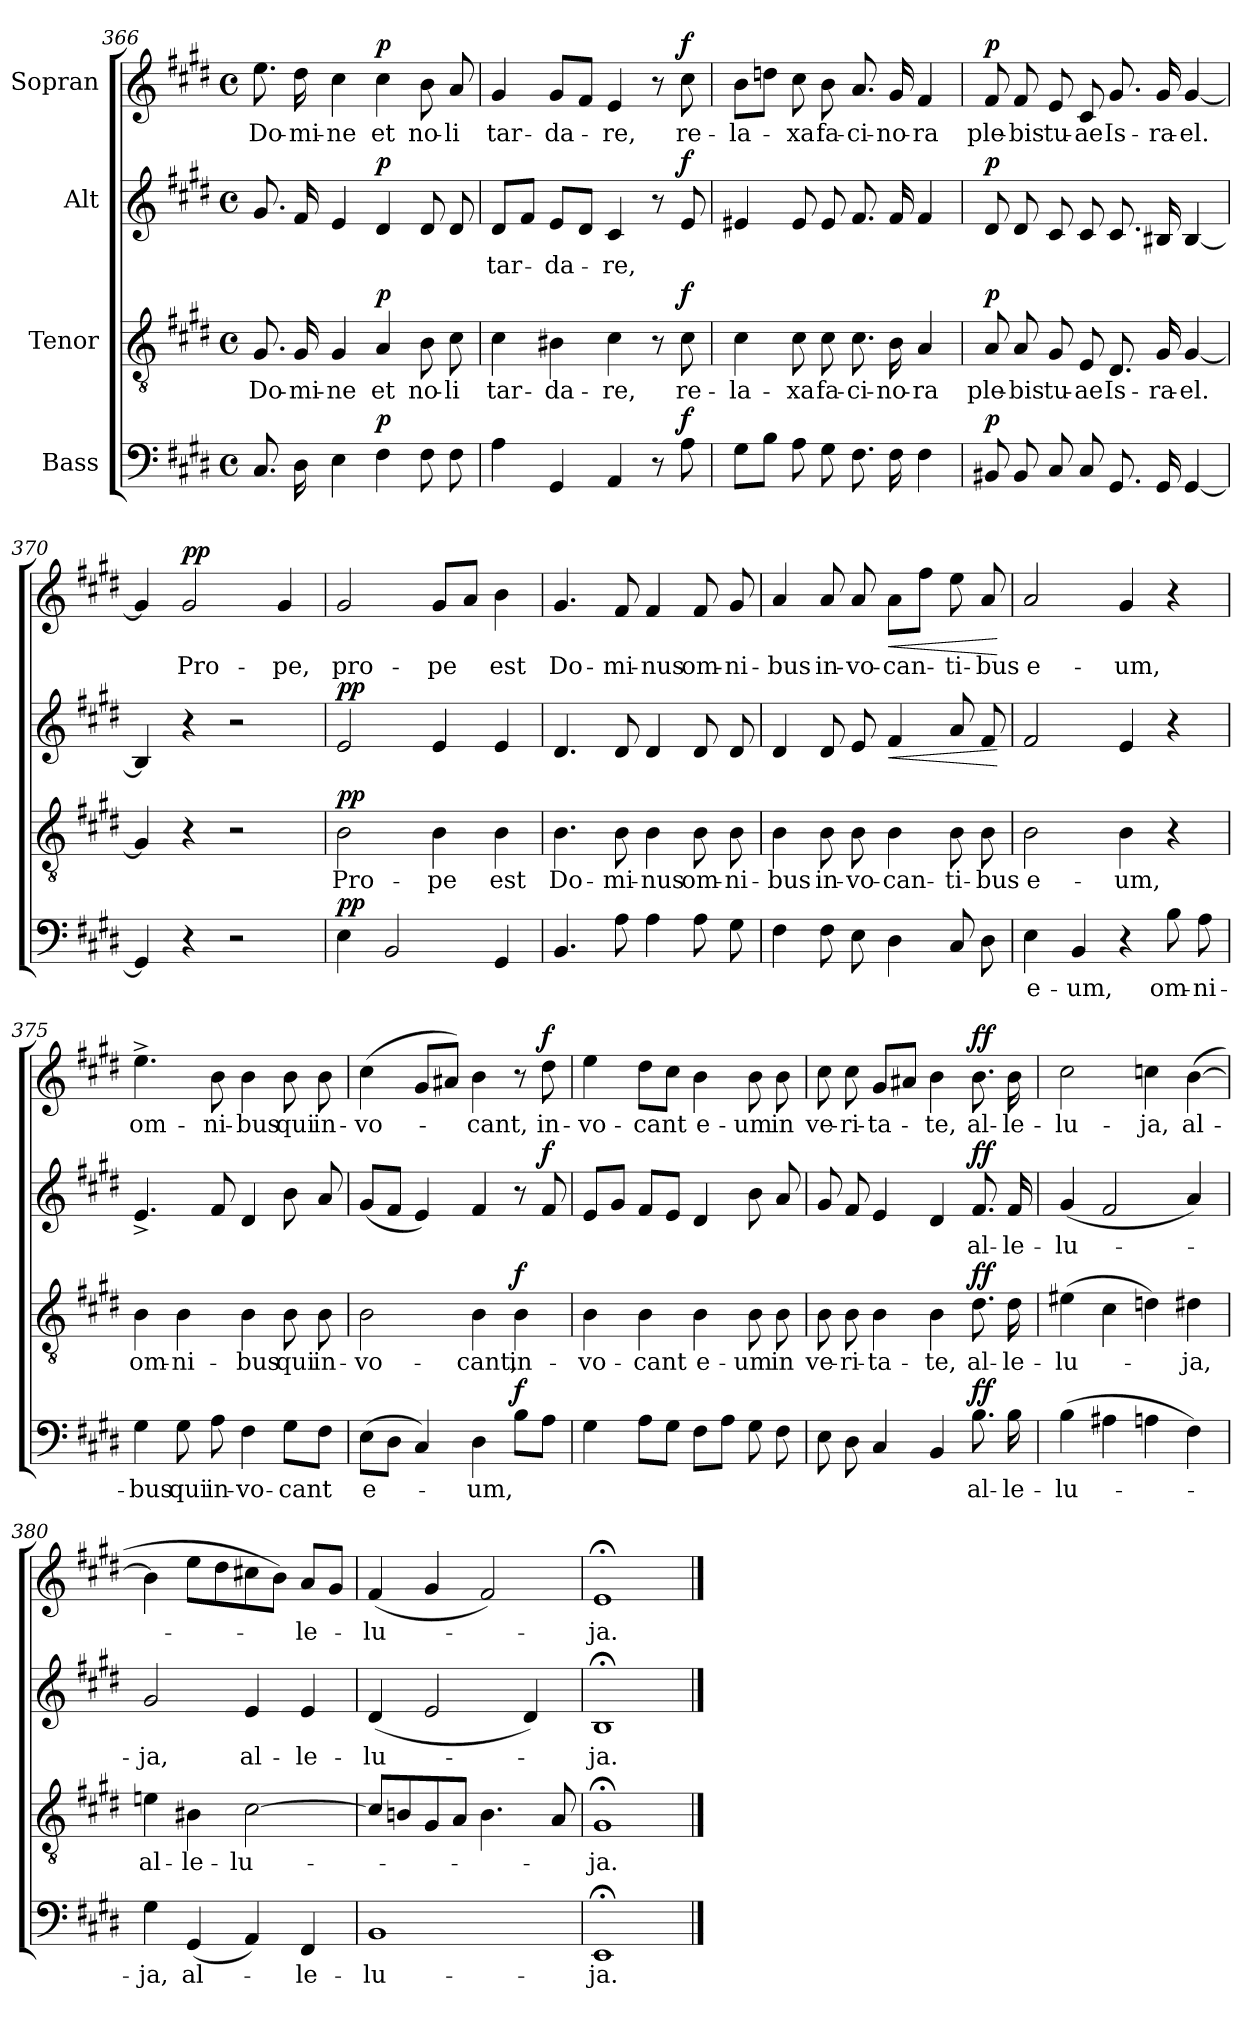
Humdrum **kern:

**kern	**text	**dynam	**kern	**text	**dynam	**kern	**text	**dynam	**kern	**text	**dynam
*part4	*part4	*part4	*part3	*part3	*part3	*part2	*part2	*part2	*part1	*part1	*part1
*staff4	*staff4	*staff4	*staff3	*staff3	*staff3	*staff2	*staff2	*staff2	*staff1	*staff1	*staff1
*I"Bass	*	*	*I"Tenor	*	*	*I"Alt	*	*	*I"Sopran	*	*
*clefF4	*	*	*clefGv2	*	*	*clefG2	*	*	*clefG2	*	*
*k[f#c#g#d#]	*	*	*k[f#c#g#d#]	*	*	*k[f#c#g#d#]	*	*	*k[f#c#g#d#]	*	*
*E:	*	*	*E:	*	*	*E:	*	*	*E:	*	*
*M4/4	*	*	*M4/4	*	*	*M4/4	*	*	*M4/4	*	*
*met(c)	*	*	*met(c)	*	*	*met(c)	*	*	*met(c)	*	*
=366	=366	=366	=366	=366	=366	=366	=366	=366	=366	=366	=366
8.C#/	.	.	8.G#/	Do-	.	8.g#/	.	.	8.ee\	Do-	.
16D#\	.	.	16G#/	-mi-	.	16f#/	.	.	16dd#\	-mi-	.
4E\	.	.	4G#/	-ne	.	4e/	.	.	4cc#\	-ne	.
!	!	!LO:DY:a	!	!	!LO:DY:a	!	!	!LO:DY:a	!	!	!LO:DY:a
4F#\	.	p	4A/	et	p	4d#/	.	p	4cc#\	et	p
8F#\	.	.	8B\	no-	.	8d#/	.	.	8b\	no-	.
8F#\	.	.	8c#\	-li	.	8d#/	.	.	8a/	-li	.
=367	=367	=367	=367	=367	=367	=367	=367	=367	=367	=367	=367
4A\	.	.	4c#\	tar-	.	8d#/L	tar-	.	4g#/	tar-	.
.	.	.	.	.	.	8f#/J	.	.	.	.	.
4GG#/	.	.	4B#X\	-da-	.	8e/L	-da-	.	8g#/L	-da-	.
.	.	.	.	.	.	8d#/J	.	.	8f#/J	.	.
4AA/	.	.	4c#\	-re,	.	4c#/	-re,	.	4e/	-re,	.
8r	.	.	8r	.	.	8r	.	.	8r	.	.
!	!	!LO:DY:a	!	!	!LO:DY:a	!	!	!LO:DY:a	!	!	!LO:DY:a
8A\	.	f	8c#\	re-	f	8e/	.	f	8cc#\	re-	f
!!LO:LB:g=z
=368	=368	=368	=368	=368	=368	=368	=368	=368	=368	=368	=368
8G#\L	.	.	4c#\	-la-	.	4e#X/	.	.	8b\L	-la-	.
8B\J	.	.	.	.	.	.	.	.	8ddn\J	.	.
8A\	.	.	8c#\	-xa	.	8e#/	.	.	8cc#\	-xa	.
8G#\	.	.	8c#\	fa-	.	8e#/	.	.	8b\	fa-	.
8.F#\	.	.	8.c#\	-ci-	.	8.f#/	.	.	8.a/	-ci-	.
16F#\	.	.	16B\	-no-	.	16f#/	.	.	16g#/	-no-	.
4F#\	.	.	4A/	-ra	.	4f#/	.	.	4f#/	-ra	.
=369	=369	=369	=369	=369	=369	=369	=369	=369	=369	=369	=369
!	!	!LO:DY:a	!	!	!LO:DY:a	!	!	!LO:DY:a	!	!	!LO:DY:a
8BB#X/	.	p	8A/	ple-	p	8d#/	.	p	8f#/	ple-	p
8BB#/	.	.	8A/	-bis	.	8d#/	.	.	8f#/	-bis	.
8C#/	.	.	8G#/	tu-	.	8c#/	.	.	8e/	tu-	.
8C#/	.	.	8E/	-ae	.	8c#/	.	.	8c#/	-ae	.
8.GG#/	.	.	8.D#/	Is-	.	8.c#/	.	.	8.g#/	Is-	.
16GG#/	.	.	16G#/	-ra-	.	16B#X/	.	.	16g#/	-ra-	.
[4GG#/	.	.	[4G#/	-el.	.	[4B#/	.	.	[4g#/	-el.	.
=370	=370	=370	=370	=370	=370	=370	=370	=370	=370	=370	=370
4GG#/]	.	.	4G#/]	.	.	4B#/]	.	.	4g#/]	.	.
!	!	!	!	!	!	!	!	!	!	!	!LO:DY:a
4r	.	.	4r	.	.	4r	.	.	2g#/	Pro-	pp
2r	.	.	2r	.	.	2r	.	.	.	.	.
.	.	.	.	.	.	.	.	.	4g#/	-pe,	.
=371	=371	=371	=371	=371	=371	=371	=371	=371	=371	=371	=371
!	!	!LO:DY:a	!	!	!LO:DY:a	!	!	!LO:DY:a	!	!	!
4E\	.	pp	2B\	Pro-	pp	2e/	.	pp	2g#/	pro-	.
2BB/	.	.	.	.	.	.	.	.	.	.	.
.	.	.	4B\	-pe	.	4e/	.	.	8g#/L	-pe	.
.	.	.	.	.	.	.	.	.	8a/J	.	.
4GG#/	.	.	4B\	est	.	4e/	.	.	4b\	est	.
=372	=372	=372	=372	=372	=372	=372	=372	=372	=372	=372	=372
4.BB/	.	.	4.B\	Do-	.	4.d#/	.	.	4.g#/	Do-	.
8A\	.	.	8B\	-mi-	.	8d#/	.	.	8f#/	-mi-	.
4A\	.	.	4B\	-nus	.	4d#/	.	.	4f#/	-nus	.
8A\	.	.	8B\	om-	.	8d#/	.	.	8f#/	om-	.
8G#\	.	.	8B\	-ni-	.	8d#/	.	.	8g#/	-ni-	.
!!LO:LB:g=z
=373	=373	=373	=373	=373	=373	=373	=373	=373	=373	=373	=373
4F#\	.	.	4B\	-bus	.	4d#/	.	.	4a/	-bus	.
8F#\	.	.	8B\	in-	.	8d#/	.	.	8a/	in-	.
8E\	.	.	8B\	-vo-	.	8e/	.	.	8a/	-vo-	.
!	!	!	!	!	!	!	!	!LO:HP:b	!	!	!LO:HP:b
4D#\	.	.	4B\	-can-	.	4f#/	.	<	8a\L	-can-	<
.	.	.	.	.	.	.	.	.	8ff#\J	.	.
8C#/	.	.	8B\	-ti-	.	8a/	.	.	8ee\	-ti-	.
8D#\	.	.	8B\	-bus	.	8f#/	.	.	8a/	-bus	.
.	.	.	.	.	.	.	.	[	.	.	[
=374	=374	=374	=374	=374	=374	=374	=374	=374	=374	=374	=374
4E\	e-	.	2B\	e-	.	2f#/	.	.	2a/	e-	.
4BB/	-um,	.	.	.	.	.	.	.	.	.	.
4r	.	.	4B\	-um,	.	4e/	.	.	4g#/	-um,	.
8B\	om-	.	4r	.	.	4r	.	.	4r	.	.
8A\	-ni-	.	.	.	.	.	.	.	.	.	.
=375	=375	=375	=375	=375	=375	=375	=375	=375	=375	=375	=375
4G#\	-bus	.	4B\	om-	.	4.e^/	.	.	4.ee^\	om-	.
8G#\	qui	.	4B\	-ni-	.	.	.	.	.	.	.
8A\	in-	.	.	.	.	8f#/	.	.	8b\	-ni-	.
4F#\	-vo-	.	4B\	-bus	.	4d#/	.	.	4b\	-bus	.
8G#\L	-cant	.	8B\	qui	.	8b\	.	.	8b\	qui	.
8F#\J	.	.	8B\	in-	.	8a/	.	.	8b\	in-	.
=376	=376	=376	=376	=376	=376	=376	=376	=376	=376	=376	=376
(8E\L	e-	.	2B\	-vo-	.	(8g#/L	.	.	(4cc#\	-vo-	.
8D#\J	.	.	.	.	.	8f#/J	.	.	.	.	.
4C#/)	.	.	.	.	.	4e/)	.	.	8g#/L	.	.
.	.	.	.	.	.	.	.	.	8a#X/J)	.	.
4D#\	-um,	.	4B\	-cant,	.	4f#/	.	.	4b\	-cant,	.
!	!	!LO:DY:a	!	!	!LO:DY:a	!	!	!	!	!	!
8B\L	.	f	4B\	in-	f	8r	.	.	8r	.	.
!	!	!	!	!	!	!	!	!LO:DY:a	!	!	!LO:DY:a
8A\J	.	.	.	.	.	8f#/	.	f	8dd#\	in-	f
!!LO:LB:g=z
=377	=377	=377	=377	=377	=377	=377	=377	=377	=377	=377	=377
4G#\	.	.	4B\	-vo-	.	8e/L	.	.	4ee\	-vo-	.
.	.	.	.	.	.	8g#/J	.	.	.	.	.
8A\L	.	.	4B\	-cant	.	8f#/L	.	.	8dd#\L	-cant	.
8G#\J	.	.	.	.	.	8e/J	.	.	8cc#\J	.	.
8F#\L	.	.	4B\	e-	.	4d#/	.	.	4b\	e-	.
8A\J	.	.	.	.	.	.	.	.	.	.	.
8G#\	.	.	8B\	-um	.	8b\	.	.	8b\	-um	.
8F#\	.	.	8B\	in	.	8a/	.	.	8b\	in	.
=378	=378	=378	=378	=378	=378	=378	=378	=378	=378	=378	=378
8E\	.	.	8B\	ve-	.	8g#/	.	.	8cc#\	ve-	.
8D#\	.	.	8B\	-ri-	.	8f#/	.	.	8cc#\	-ri-	.
4C#/	.	.	4B\	-ta-	.	4e/	.	.	8g#/L	-ta-	.
.	.	.	.	.	.	.	.	.	8a#X/J	.	.
4BB/	.	.	4B\	-te,	.	4d#/	.	.	4b\	-te,	.
!	!	!LO:DY:a	!	!	!LO:DY:a	!	!	!LO:DY:a	!	!	!LO:DY:a
8.B\	al-	ff	8.d#\	al-	ff	8.f#/	al-	ff	8.b\	al-	ff
16B\	-le-	.	16d#\	-le-	.	16f#/	-le-	.	16b\	-le-	.
=379	=379	=379	=379	=379	=379	=379	=379	=379	=379	=379	=379
(4B\	-lu-	.	(4e#X\	-lu-	.	(4g#/	-lu-	.	2cc#\	-lu-	.
4A#X\	.	.	4c#\	.	.	2f#/	.	.	.	.	.
4An\	.	.	4dn\)	.	.	.	.	.	4ccn\	-ja,	.
4F#\)	.	.	4d#X\	-ja,	.	4a/)	.	.	([4b\	al-	.
=380	=380	=380	=380	=380	=380	=380	=380	=380	=380	=380	=380
4G#\	-ja,	.	4en\	al-	.	2g#/	-ja,	.	4b\]	.	.
(>4GG#/	al-	.	4B#X\	-le-	.	.	.	.	8ee\L	.	.
.	.	.	.	.	.	.	.	.	8dd#\	.	.
4AA/)	.	.	[2c#\	-lu-	.	4e/	al-	.	8cc#X\	.	.
.	.	.	.	.	.	.	.	.	8b\J)	.	.
4FF#/	-le-	.	.	.	.	4e/	-le-	.	8a/L	-le-	.
.	.	.	.	.	.	.	.	.	8g#/J	.	.
=381	=381	=381	=381	=381	=381	=381	=381	=381	=381	=381	=381
1BB	-lu-	.	8c#/L]	.	.	(>4d#/	-lu-	.	(4f#/	-lu-	.
.	.	.	8Bn/	.	.	.	.	.	.	.	.
.	.	.	8G#/	.	.	2e/	.	.	4g#/	.	.
.	.	.	8A/J	.	.	.	.	.	.	.	.
.	.	.	4.B\	.	.	.	.	.	2f#/)	.	.
.	.	.	.	.	.	4d#/)	.	.	.	.	.
.	.	.	8A/	.	.	.	.	.	.	.	.
=382	=382	=382	=382	=382	=382	=382	=382	=382	=382	=382	=382
1EE;<	-ja.	.	1G#;<	-ja.	.	1B;<	-ja.	.	1e;<	-ja.	.
==	==	==	==	==	==	==	==	==	==	==	==
*-	*-	*-	*-	*-	*-	*-	*-	*-	*-	*-	*-
